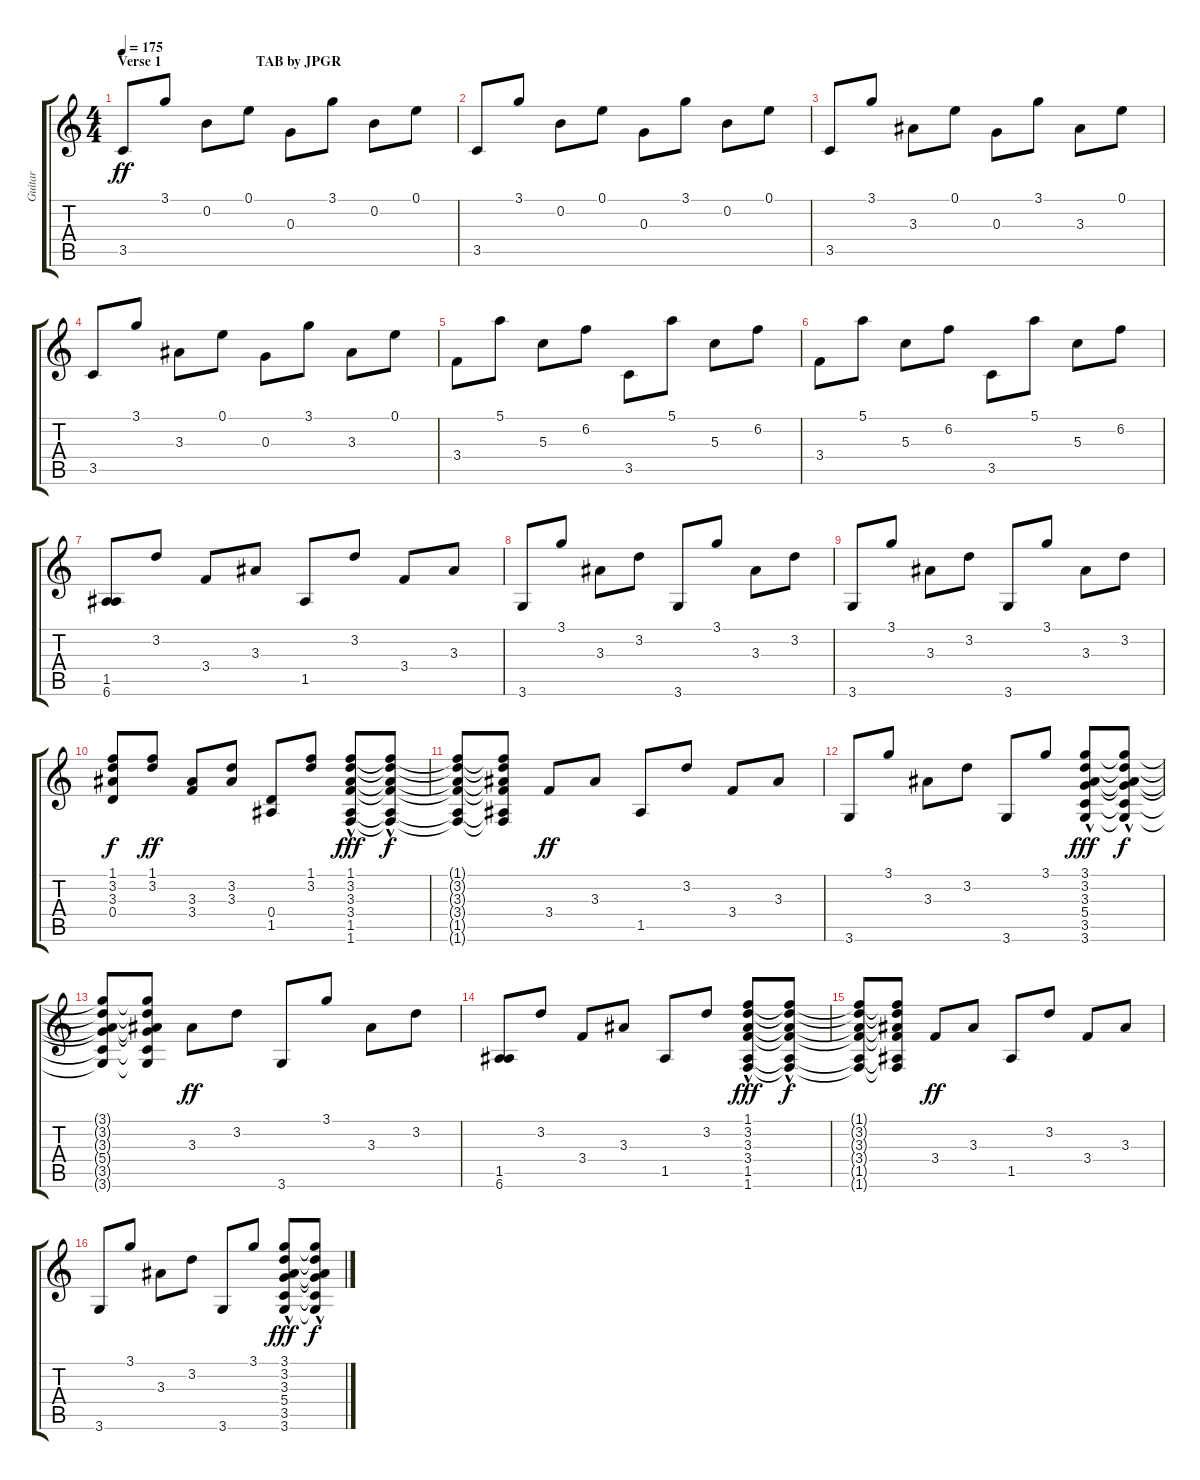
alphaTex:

\track ("Guitar" "Guitar") {instrument acousticguitarsteel}
\staff {score tabs}
\tuning (E4 B3 G3 D3 A2 E2) {hide}
\ts (4 4)
\section ("" "Verse 1                           TAB by JPGR")
\tempo 175
\clef g2
\ks c
3.5.8{dy ff instrument acousticguitarsteel} 3.1.8 0.2.8 0.1.8 0.3.8 3.1.8 0.2.8 0.1.8 |
3.5.8 3.1.8 0.2.8 0.1.8 0.3.8 3.1.8 0.2.8 0.1.8 |
3.5.8 3.1.8 3.3.8 0.1.8 0.3.8 3.1.8 3.3.8 0.1.8 |
3.5.8 3.1.8 3.3.8 0.1.8 0.3.8 3.1.8 3.3.8 0.1.8 |
3.4.8 5.1.8 5.3.8 6.2.8 3.5.8 5.1.8 5.3.8 6.2.8 |
3.4.8 5.1.8 5.3.8 6.2.8 3.5.8 5.1.8 5.3.8 6.2.8 |
(1.5 6.6).8 3.2.8 3.4.8 3.3.8 1.5.8 3.2.8 3.4.8 3.3.8 |
3.6.8 3.1.8 3.3.8 3.2.8 3.6.8 3.1.8 3.3.8 3.2.8 |
3.6.8 3.1.8 3.3.8 3.2.8 3.6.8 3.1.8 3.3.8 3.2.8 |
(1.1 3.2 3.3 0.4).8{dy f} (1.1 3.2).8{dy ff} (3.3 3.4).8 (3.2 3.3).8 (0.4 1.5).8 (1.1 3.2).8 (1.1 3.2 3.3{hac} 3.4 1.5 1.6).8{dy fff volume 13} (1.1{t} 3.2{t} 3.3{t} 3.4{hac t} 1.5{t} 1.6{t}).8{dy f} |
(1.1{t} 3.2{t} 3.3{t} 3.4{t} 1.5{t} 1.6{t}).8 (1.1{t} 3.2{t} 3.3{t} 3.4{t} 1.5{t} 1.6{t}).8 3.4.8{dy ff volume 10} 3.3.8 1.5.8 3.2.8 3.4.8 3.3.8 |
3.6.8 3.1.8 3.3.8 3.2.8 3.6.8 3.1.8 (3.1 3.2 3.3{hac} 5.4 3.5 3.6).8{dy fff volume 14} (3.1{t} 3.2{t} 3.3{t} 5.4{hac t} 3.5{t} 3.6{t}).8{dy f} |
(3.1{t} 3.2{t} 3.3{t} 5.4{t} 3.5{t} 3.6{t}).8 (3.1{t} 3.2{t} 3.3{t} 5.4{t} 3.5{t} 3.6{t}).8 3.3.8{dy ff volume 10} 3.2.8 3.6.8 3.1.8 3.3.8 3.2.8 |
(1.5 6.6).8 3.2.8 3.4.8 3.3.8 1.5.8 3.2.8 (1.1 3.2 3.3{hac} 3.4 1.5 1.6).8{dy fff volume 14} (1.1{t} 3.2{t} 3.3{t} 3.4{hac t} 1.5{t} 1.6{t}).8{dy f} |
(1.1{t} 3.2{t} 3.3{t} 3.4{t} 1.5{t} 1.6{t}).8 (1.1{t} 3.2{t} 3.3{t} 3.4{t} 1.5{t} 1.6{t}).8 3.4.8{dy ff volume 10} 3.3.8 1.5.8 3.2.8 3.4.8 3.3.8 |
3.6.8 3.1.8 3.3.8 3.2.8 3.6.8 3.1.8 (3.1 3.2 3.3{hac} 5.4 3.5 3.6).8{dy fff volume 14} (3.1{t} 3.2{t} 3.3{t} 5.4{hac t} 3.5{t} 3.6{t}).8{dy f}
